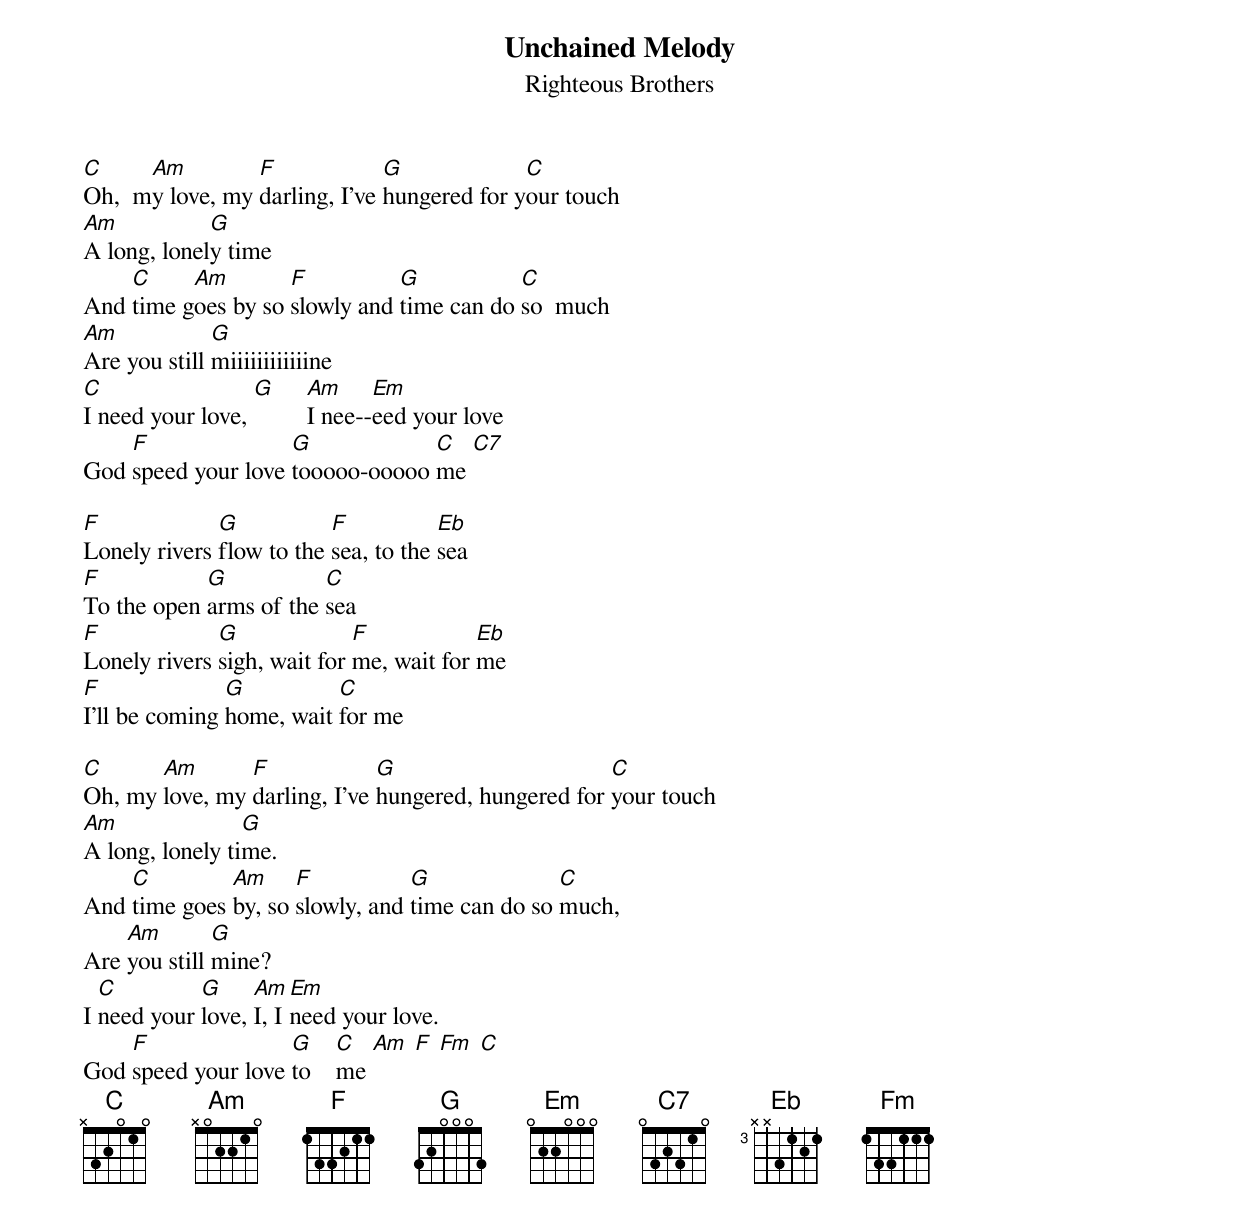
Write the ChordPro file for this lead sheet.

{title:Unchained Melody}
{subtitle:Righteous Brothers}
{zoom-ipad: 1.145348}

[C]Oh,  m[Am]y love, my [F]darling, I've [G]hungered for y[C]our touch
[Am]A long, lonel[G]y time
And [C]time g[Am]oes by so [F]slowly and [G]time can do [C]so  much
[Am]Are you still [G]miiiiiiiiiiiine
[C]I need your love, [G]     [Am]I nee--[Em]eed your love
God [F]speed your love [G]tooooo-ooooo [C]me [C7]

[F]Lonely rivers [G]flow to the [F]sea, to the [Eb]sea
[F]To the open [G]arms of the [C]sea
[F]Lonely rivers [G]sigh, wait for [F]me, wait for [Eb]me
[F]I'll be coming [G]home, wait [C]for me

[C]Oh, my [Am]love, my [F]darling, I've [G]hungered, hungered for [C]your touch
[Am]A long, lonely ti[G]me.
And [C]time goes [Am]by, so [F]slowly, and [G]time can do so [C]much,
Are [Am]you still [G]mine?
I [C]need your [G]love, [Am]I, I [Em]need your love.
God [F]speed your love [G]to    [C]me [Am] [F] [Fm] [C]
